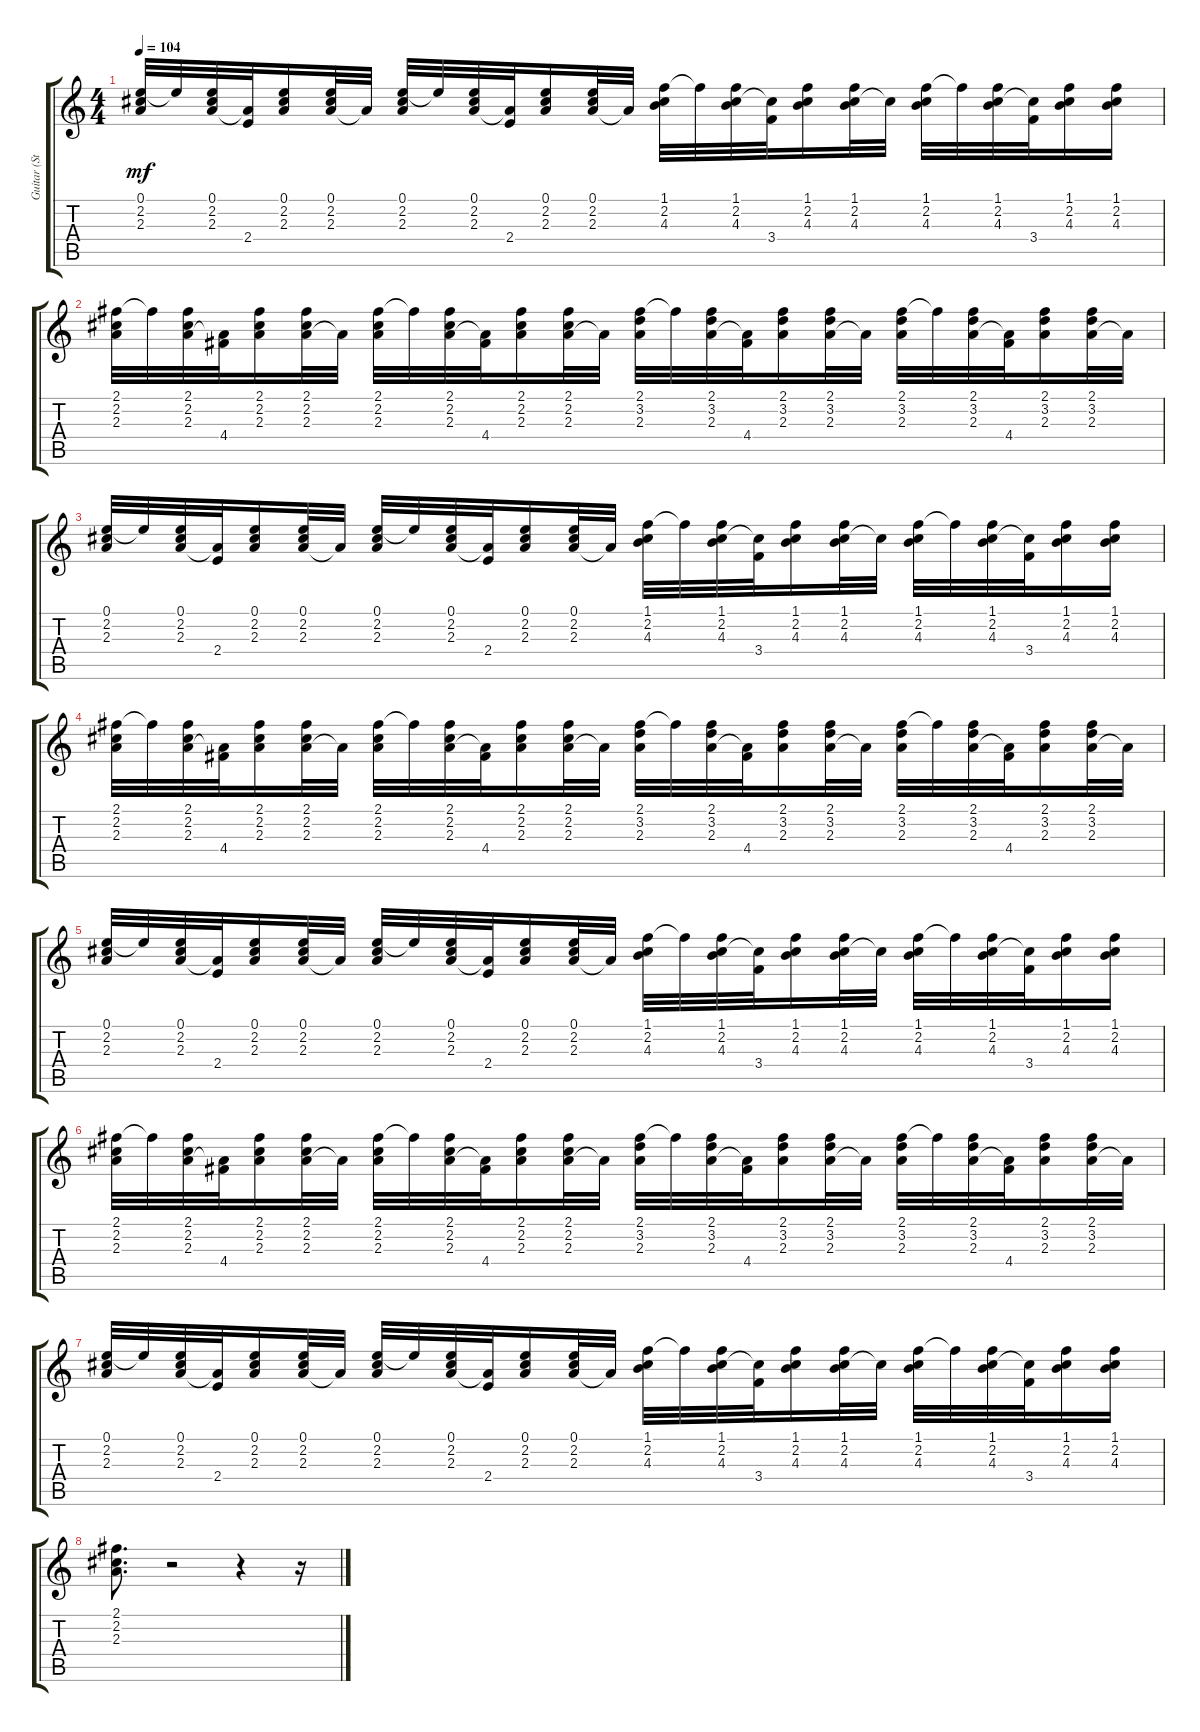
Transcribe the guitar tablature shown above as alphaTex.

\track ("Guitar (Staff 1)" "Guitar (St") {instrument acousticguitarsteel}
\staff {score tabs}
\tuning (E4 B3 G3 D3 A2 E2) {hide}
\ts (4 4)
\tempo 104
\clef g2
\ks c
(0.1 2.2 2.3).32{dy mf} 0.1{t}.32 (0.1 2.2 2.3).32 (2.3{t} 2.4).32 (0.1 2.2 2.3).16 (0.1 2.2 2.3).32 2.3{t}.32 (0.1 2.2 2.3).32 0.1{t}.32 (0.1 2.2 2.3).32 (2.3{t} 2.4).32 (0.1 2.2 2.3).16 (0.1 2.2 2.3).32 2.3{t}.32 (1.1 2.2 4.3).32 1.1{t}.32 (1.1 2.2 4.3).32 (2.2{t} 3.4).32 (1.1 2.2 4.3).16 (1.1 2.2 4.3).32 2.2{t}.32 (1.1 2.2 4.3).32 1.1{t}.32 (1.1 2.2 4.3).32 (2.2{t} 3.4).32 (1.1 2.2 4.3).16 (1.1 2.2 4.3).16 |
(2.1 2.2 2.3).32 2.1{t}.32 (2.1 2.2 2.3).32 (2.3{t} 4.4).32 (2.1 2.2 2.3).16 (2.1 2.2 2.3).32 2.3{t}.32 (2.1 2.2 2.3).32 2.1{t}.32 (2.1 2.2 2.3).32 (2.3{t} 4.4).32 (2.1 2.2 2.3).16 (2.1 2.2 2.3).32 2.3{t}.32 (2.1 3.2 2.3).32 2.1{t}.32 (2.1 3.2 2.3).32 (2.3{t} 4.4).32 (2.1 3.2 2.3).16 (2.1 3.2 2.3).32 2.3{t}.32 (2.1 3.2 2.3).32 2.1{t}.32 (2.1 3.2 2.3).32 (2.3{t} 4.4).32 (2.1 3.2 2.3).16 (2.1 3.2 2.3).32 2.3{t}.32 |
(0.1 2.2 2.3).32 0.1{t}.32 (0.1 2.2 2.3).32 (2.3{t} 2.4).32 (0.1 2.2 2.3).16 (0.1 2.2 2.3).32 2.3{t}.32 (0.1 2.2 2.3).32 0.1{t}.32 (0.1 2.2 2.3).32 (2.3{t} 2.4).32 (0.1 2.2 2.3).16 (0.1 2.2 2.3).32 2.3{t}.32 (1.1 2.2 4.3).32 1.1{t}.32 (1.1 2.2 4.3).32 (2.2{t} 3.4).32 (1.1 2.2 4.3).16 (1.1 2.2 4.3).32 2.2{t}.32 (1.1 2.2 4.3).32 1.1{t}.32 (1.1 2.2 4.3).32 (2.2{t} 3.4).32 (1.1 2.2 4.3).16 (1.1 2.2 4.3).16 |
(2.1 2.2 2.3).32 2.1{t}.32 (2.1 2.2 2.3).32 (2.3{t} 4.4).32 (2.1 2.2 2.3).16 (2.1 2.2 2.3).32 2.3{t}.32 (2.1 2.2 2.3).32 2.1{t}.32 (2.1 2.2 2.3).32 (2.3{t} 4.4).32 (2.1 2.2 2.3).16 (2.1 2.2 2.3).32 2.3{t}.32 (2.1 3.2 2.3).32 2.1{t}.32 (2.1 3.2 2.3).32 (2.3{t} 4.4).32 (2.1 3.2 2.3).16 (2.1 3.2 2.3).32 2.3{t}.32 (2.1 3.2 2.3).32 2.1{t}.32 (2.1 3.2 2.3).32 (2.3{t} 4.4).32 (2.1 3.2 2.3).16 (2.1 3.2 2.3).32 2.3{t}.32 |
(0.1 2.2 2.3).32 0.1{t}.32 (0.1 2.2 2.3).32 (2.3{t} 2.4).32 (0.1 2.2 2.3).16 (0.1 2.2 2.3).32 2.3{t}.32 (0.1 2.2 2.3).32 0.1{t}.32 (0.1 2.2 2.3).32 (2.3{t} 2.4).32 (0.1 2.2 2.3).16 (0.1 2.2 2.3).32 2.3{t}.32 (1.1 2.2 4.3).32 1.1{t}.32 (1.1 2.2 4.3).32 (2.2{t} 3.4).32 (1.1 2.2 4.3).16 (1.1 2.2 4.3).32 2.2{t}.32 (1.1 2.2 4.3).32 1.1{t}.32 (1.1 2.2 4.3).32 (2.2{t} 3.4).32 (1.1 2.2 4.3).16 (1.1 2.2 4.3).16 |
(2.1 2.2 2.3).32 2.1{t}.32 (2.1 2.2 2.3).32 (2.3{t} 4.4).32 (2.1 2.2 2.3).16 (2.1 2.2 2.3).32 2.3{t}.32 (2.1 2.2 2.3).32 2.1{t}.32 (2.1 2.2 2.3).32 (2.3{t} 4.4).32 (2.1 2.2 2.3).16 (2.1 2.2 2.3).32 2.3{t}.32 (2.1 3.2 2.3).32 2.1{t}.32 (2.1 3.2 2.3).32 (2.3{t} 4.4).32 (2.1 3.2 2.3).16 (2.1 3.2 2.3).32 2.3{t}.32 (2.1 3.2 2.3).32 2.1{t}.32 (2.1 3.2 2.3).32 (2.3{t} 4.4).32 (2.1 3.2 2.3).16 (2.1 3.2 2.3).32 2.3{t}.32 |
(0.1 2.2 2.3).32 0.1{t}.32 (0.1 2.2 2.3).32 (2.3{t} 2.4).32 (0.1 2.2 2.3).16 (0.1 2.2 2.3).32 2.3{t}.32 (0.1 2.2 2.3).32 0.1{t}.32 (0.1 2.2 2.3).32 (2.3{t} 2.4).32 (0.1 2.2 2.3).16 (0.1 2.2 2.3).32 2.3{t}.32 (1.1 2.2 4.3).32 1.1{t}.32 (1.1 2.2 4.3).32 (2.2{t} 3.4).32 (1.1 2.2 4.3).16 (1.1 2.2 4.3).32 2.2{t}.32 (1.1 2.2 4.3).32 1.1{t}.32 (1.1 2.2 4.3).32 (2.2{t} 3.4).32 (1.1 2.2 4.3).16 (1.1 2.2 4.3).16 |
(2.1 2.2 2.3).8{d} r.2 r.4 r.16
